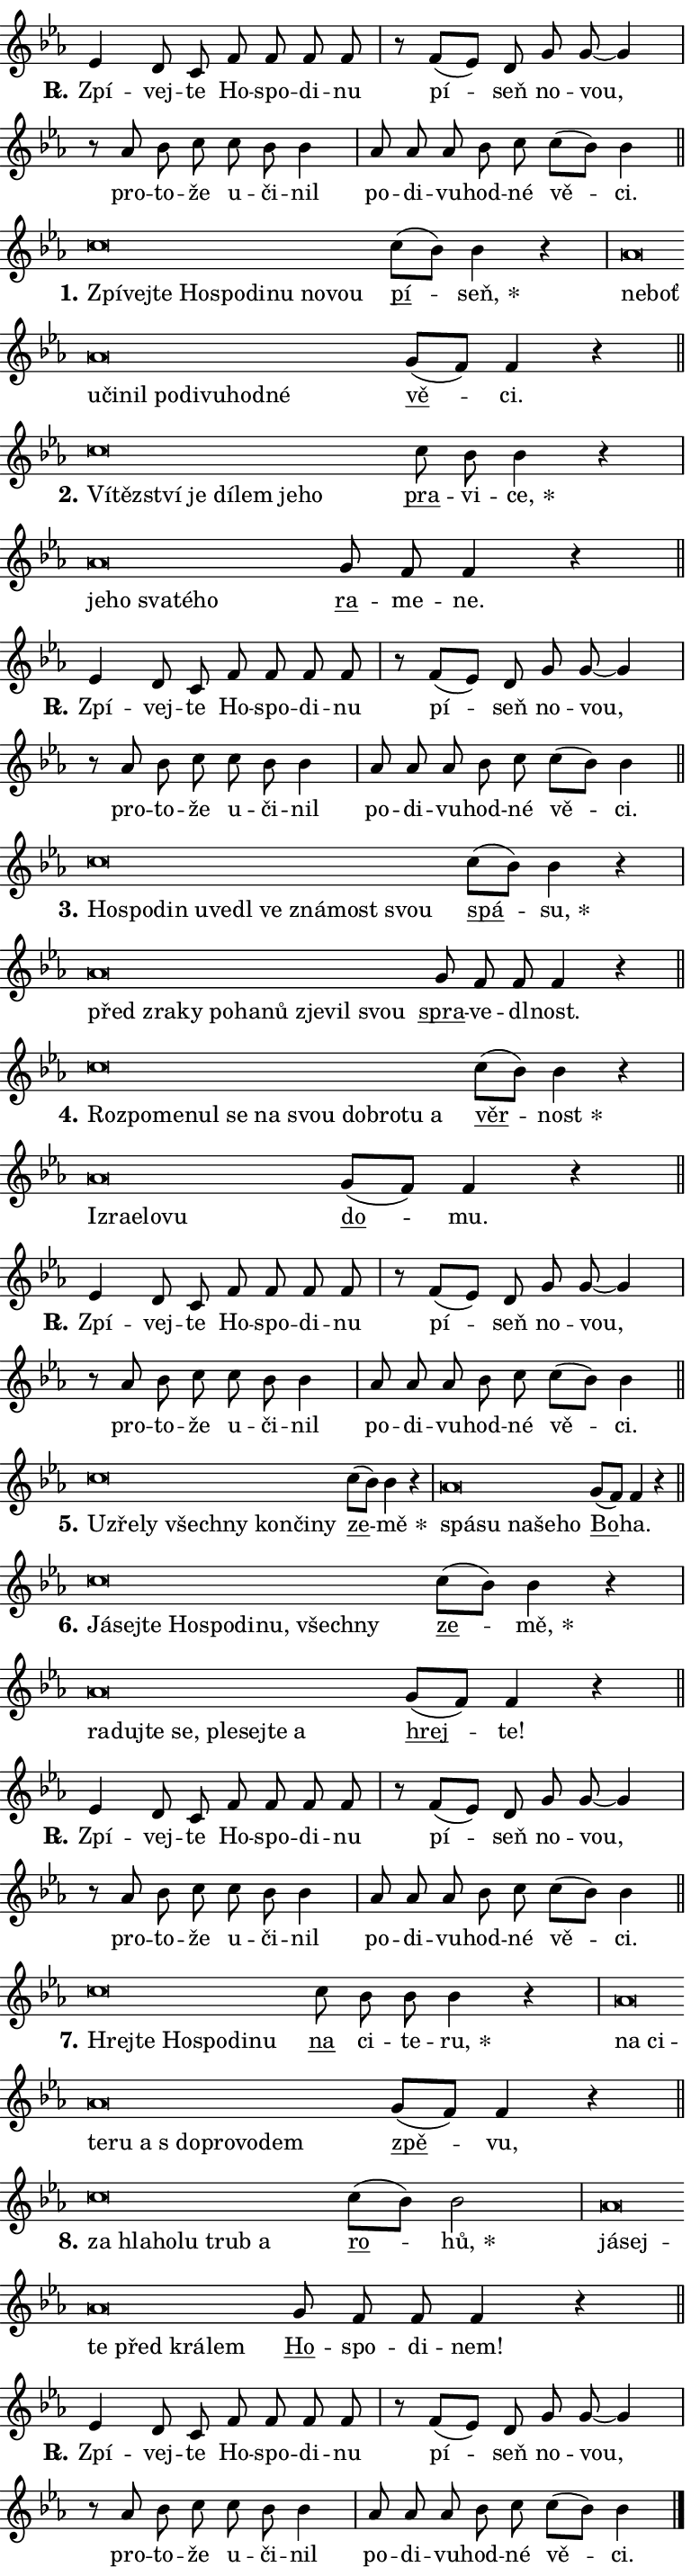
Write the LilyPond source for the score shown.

\version "2.24.0"
\header { tagline = "" }
\paper {
  indent = 0\cm
  top-margin = 0\cm
  right-margin = 0.13\cm % to fit lyric hyphens
  bottom-margin = 0\cm
  left-margin = 0\cm
  paper-width = 13\cm
  page-breaking = #ly:one-page-breaking
  system-system-spacing.basic-distance = #11
  score-system-spacing.basic-distance = #11
  ragged-last = ##f
}


%% Author: Thomas Morley
%% https://lists.gnu.org/archive/html/lilypond-user/2020-05/msg00002.html
#(define (line-position grob)
"Returns position of @var[grob} in current system:
   @code{'start}, if at first time-step
   @code{'end}, if at last time-step
   @code{'middle} otherwise
"
  (let* ((col (ly:item-get-column grob))
         (ln (ly:grob-object col 'left-neighbor))
         (rn (ly:grob-object col 'right-neighbor))
         (col-to-check-left (if (ly:grob? ln) ln col))
         (col-to-check-right (if (ly:grob? rn) rn col))
         (break-dir-left
           (and
             (ly:grob-property col-to-check-left 'non-musical #f)
             (ly:item-break-dir col-to-check-left)))
         (break-dir-right
           (and
             (ly:grob-property col-to-check-right 'non-musical #f)
             (ly:item-break-dir col-to-check-right))))
        (cond ((eqv? 1 break-dir-left) 'start)
              ((eqv? -1 break-dir-right) 'end)
              (else 'middle))))

#(define (tranparent-at-line-position vctor)
  (lambda (grob)
  "Relying on @code{line-position} select the relevant enry from @var{vctor}.
Used to determine transparency,"
    (case (line-position grob)
      ((end) (not (vector-ref vctor 0)))
      ((middle) (not (vector-ref vctor 1)))
      ((start) (not (vector-ref vctor 2))))))

noteHeadBreakVisibility =
#(define-music-function (break-visibility)(vector?)
"Makes @code{NoteHead}s transparent relying on @var{break-visibility}"
#{
  \override NoteHead.transparent =
    #(tranparent-at-line-position break-visibility)
#})

#(define delete-ledgers-for-transparent-note-heads
  (lambda (grob)
    "Reads whether a @code{NoteHead} is transparent.
If so this @code{NoteHead} is removed from @code{'note-heads} from
@var{grob}, which is supposed to be @code{LedgerLineSpanner}.
As a result ledgers are not printed for this @code{NoteHead}"
    (let* ((nhds-array (ly:grob-object grob 'note-heads))
           (nhds-list
             (if (ly:grob-array? nhds-array)
                 (ly:grob-array->list nhds-array)
                 '()))
           ;; Relies on the transparent-property being done before
           ;; Staff.LedgerLineSpanner.after-line-breaking is executed.
           ;; This is fragile ...
           (to-keep
             (remove
               (lambda (nhd)
                 (ly:grob-property nhd 'transparent #f))
               nhds-list)))
      ;; TODO find a better method to iterate over grob-arrays, similiar
      ;; to filter/remove etc for lists
      ;; For now rebuilt from scratch
      (set! (ly:grob-object grob 'note-heads)  '())
      (for-each
        (lambda (nhd)
          (ly:pointer-group-interface::add-grob grob 'note-heads nhd))
        to-keep))))

squashNotes = {
  \override NoteHead.X-extent = #'(-0.2 . 0.2)
  \override NoteHead.Y-extent = #'(-0.75 . 0)
  \override NoteHead.stencil =
    #(lambda (grob)
       (let ((pos (ly:grob-property grob 'staff-position)))
         (begin
           (if (< pos -7) (display "ERROR: Lower brevis then expected\n") (display ""))
           (if (<= pos -6) ly:text-interface::print ly:note-head::print))))
}
unSquashNotes = {
  \revert NoteHead.X-extent
  \revert NoteHead.Y-extent
  \revert NoteHead.stencil
}

hideNotes = \noteHeadBreakVisibility #begin-of-line-visible
unHideNotes = \noteHeadBreakVisibility #all-visible

% work-around for resetting accidentals
% https://lilypond.org/doc/v2.23/Documentation/notation/displaying-rhythms#unmetered-music
cadenzaMeasure = {
  \cadenzaOff
  \partial 1024 s1024
  \cadenzaOn
}

#(define-markup-command (accent layout props text) (markup?)
  "Underline accented syllable"
  (interpret-markup layout props
    #{\markup \override #'(offset . 4.3) \underline { #text }#}))

responsum = \markup \concat {
  "R" \hspace #-1.05 \path #0.1 #'((moveto 0 0.07) (lineto 0.9 0.8)) \hspace #0.05 "."
}

spaceSize = #0.6828661417322834 % exact space size for TeX Gyre Schola

\layout {
  \context {
    \Staff
    \remove "Time_signature_engraver"
    \override LedgerLineSpanner.after-line-breaking = #delete-ledgers-for-transparent-note-heads
  }
  \context {
    \Lyrics {
      \override LyricSpace.minimum-distance = \spaceSize
      \override LyricText.font-name = #"TeX Gyre Schola"
      \override LyricText.font-size = 1
      \override StanzaNumber.font-name = #"TeX Gyre Schola Bold"
      \override StanzaNumber.font-size = 1
    }
  }
  \context {
    \Score 
    \override NoteHead.text =
      #(lambda (grob) 
        (let ((pos (ly:grob-property grob 'staff-position)))
          #{\markup {
            \combine
              \halign #-0.55 \raise #(if (= pos -6) 0 0.5) \override #'(thickness . 2) \draw-line #'(3.2 . 0)
              \musicglyph "noteheads.sM1"
          }#}))
  }
}

% magnetic-lyrics.ily
%
%   written by
%     Jean Abou Samra <jean@abou-samra.fr>
%     Werner Lemberg <wl@gnu.org>
%
%   adapted by
%     Jiri Hon <jiri.hon@gmail.com>
%
% Version 2022-Apr-15

% https://www.mail-archive.com/lilypond-user@gnu.org/msg149350.html

#(define (Left_hyphen_pointer_engraver context)
   "Collect syllable-hyphen-syllable occurrences in lyrics and store
them in properties.  This engraver only looks to the left.  For
example, if the lyrics input is @code{foo -- bar}, it does the
following.

@itemize @bullet
@item
Set the @code{text} property of the @code{LyricHyphen} grob between
@q{foo} and @q{bar} to @code{foo}.

@item
Set the @code{left-hyphen} property of the @code{LyricText} grob with
text @q{foo} to the @code{LyricHyphen} grob between @q{foo} and
@q{bar}.
@end itemize

Use this auxiliary engraver in combination with the
@code{lyric-@/text::@/apply-@/magnetic-@/offset!} hook."
   (let ((hyphen #f)
         (text #f))
     (make-engraver
      (acknowledgers
       ((lyric-syllable-interface engraver grob source-engraver)
        (set! text grob)))
      (end-acknowledgers
       ((lyric-hyphen-interface engraver grob source-engraver)
        ;(when (not (grob::has-interface grob 'lyric-space-interface))
          (set! hyphen grob)));)
      ((stop-translation-timestep engraver)
       (when (and text hyphen)
         (ly:grob-set-object! text 'left-hyphen hyphen))
       (set! text #f)
       (set! hyphen #f)))))

#(define (lyric-text::apply-magnetic-offset! grob)
   "If the space between two syllables is less than the value in
property @code{LyricText@/.details@/.squash-threshold}, move the right
syllable to the left so that it gets concatenated with the left
syllable.

Use this function as a hook for
@code{LyricText@/.after-@/line-@/breaking} if the
@code{Left_@/hyphen_@/pointer_@/engraver} is active."
   (let ((hyphen (ly:grob-object grob 'left-hyphen #f)))
     (when hyphen
       (let ((left-text (ly:spanner-bound hyphen LEFT)))
         (when (grob::has-interface left-text 'lyric-syllable-interface)
           (let* ((common (ly:grob-common-refpoint grob left-text X))
                  (this-x-ext (ly:grob-extent grob common X))
                  (left-x-ext
                   (begin
                     ;; Trigger magnetism for left-text.
                     (ly:grob-property left-text 'after-line-breaking)
                     (ly:grob-extent left-text common X)))
                  ;; `delta` is the gap width between two syllables.
                  (delta (- (interval-start this-x-ext)
                            (interval-end left-x-ext)))
                  (details (ly:grob-property grob 'details))
                  (threshold (assoc-get 'squash-threshold details 0.2)))
             (when (< delta threshold)
               (let* (;; We have to manipulate the input text so that
                      ;; ligatures crossing syllable boundaries are not
                      ;; disabled.  For languages based on the Latin
                      ;; script this is essentially a beautification.
                      ;; However, for non-Western scripts it can be a
                      ;; necessity.
                      (lt (ly:grob-property left-text 'text))
                      (rt (ly:grob-property grob 'text))
                      (is-space (grob::has-interface hyphen 'lyric-space-interface))
                      (space (if is-space " " ""))
                      (extra-delta (if is-space spaceSize 0))
                      ;; Append new syllable.
                      (ltrt-space (if (and (string? lt) (string? rt))
                                (string-append lt space rt)
                                (make-concat-markup (list lt space rt))))
                      ;; Right-align `ltrt` to the right side.
                      (ltrt-space-markup (grob-interpret-markup
                               grob
                               (make-translate-markup
                                (cons (interval-length this-x-ext) 0)
                                (make-right-align-markup ltrt-space)))))
                 (begin
                   ;; Don't print `left-text`.
                   (ly:grob-set-property! left-text 'stencil #f)
                   ;; Set text and stencil (which holds all collected
                   ;; syllables so far) and shift it to the left.
                   (ly:grob-set-property! grob 'text ltrt-space)
                   (ly:grob-set-property! grob 'stencil ltrt-space-markup)
                   (ly:grob-translate-axis! grob (- (- delta extra-delta)) X))))))))))


#(define (lyric-hyphen::displace-bounds-first grob)
   ;; Make very sure this callback isn't triggered too early.
   (let ((left (ly:spanner-bound grob LEFT))
         (right (ly:spanner-bound grob RIGHT)))
     (ly:grob-property left 'after-line-breaking)
     (ly:grob-property right 'after-line-breaking)
     (ly:lyric-hyphen::print grob)))

squashThreshold = #0.4

\layout {
  \context {
    \Lyrics
    \consists #Left_hyphen_pointer_engraver
    \override LyricText.after-line-breaking =
      #lyric-text::apply-magnetic-offset!
    \override LyricHyphen.stencil = #lyric-hyphen::displace-bounds-first
    \override LyricText.details.squash-threshold = \squashThreshold
    \override LyricHyphen.minimum-distance = 0
    \override LyricHyphen.minimum-length = \squashThreshold
  }
}

squashText = \override LyricText.details.squash-threshold = 9999
unSquashText = \override LyricText.details.squash-threshold = \squashThreshold

leftText = \override LyricText.self-alignment-X = #LEFT
unLeftText = \revert LyricText.self-alignment-X

starOffset = #(lambda (grob) 
                (let ((x_offset (ly:self-alignment-interface::aligned-on-x-parent grob)))
                  (if (= x_offset 0) 0 (+ x_offset 1.2))))

star = #(define-music-function (syllable)(string?)
"Append star separator at the end of a syllable"
#{
  \once \override LyricText.X-offset = #starOffset
  \lyricmode { \markup {
    #syllable
    \override #'((font-name . "TeX Gyre Schola Bold")) \hspace #0.2 \lower #0.65 \larger "*"
  } }
#})

starAccent = #(define-music-function (syllable)(string?)
"Append star separator at the end of a syllable and make accent"
#{
  \once \override LyricText.X-offset = #starOffset
  \lyricmode { \markup {
    \accent #syllable
    \override #'((font-name . "TeX Gyre Schola Bold")) \hspace #0.2 \lower #0.65 \larger "*"
  } }
#})

breath = #(define-music-function (syllable)(string?)
"Append breathing indicator at the end of a syllable"
#{
  \lyricmode { \markup { #syllable "+" } }
#})

optionalBreath = #(define-music-function (syllable)(string?)
"Append optional breathing indicator at the end of a syllable"
#{
  \lyricmode { \markup { #syllable "(+)" } }
#})


\score {
    <<
        \new Voice = "melody" { \cadenzaOn \key es \major \relative { es'4 d8 c f f f f \cadenzaMeasure \bar "|" r f[( es)] d \bar "" g g~ g4 \cadenzaMeasure \bar "|" r8 as bes c \bar "" c bes bes4 \cadenzaMeasure \bar "|" as8 as as bes c c[( bes)] bes4 \cadenzaMeasure \bar "||" \break } }
        \new Lyrics \lyricsto "melody" { \lyricmode { \set stanza = \responsum
Zpí -- vej -- te Ho -- spo -- di -- nu pí -- seň no -- vou, pro -- to -- že u -- či -- nil po -- di -- vu -- hod -- né vě -- ci. } }
    >>
    \layout {}
}

\score {
    <<
        \new Voice = "melody" { \cadenzaOn \key es \major \relative { \squashNotes c''\breve*1/16 \hideNotes \breve*1/16 \bar "" \breve*1/16 \bar "" \breve*1/16 \bar "" \breve*1/16 \bar "" \breve*1/16 \bar "" \breve*1/16 \bar "" \breve*1/16 \breve*1/16 \bar "" \unHideNotes \unSquashNotes \bar "" c8[( bes)] bes4 r \cadenzaMeasure \bar "|" \squashNotes as\breve*1/16 \hideNotes \breve*1/16 \bar "" \breve*1/16 \bar "" \breve*1/16 \bar "" \breve*1/16 \bar "" \breve*1/16 \bar "" \breve*1/16 \bar "" \breve*1/16 \bar "" \breve*1/16 \breve*1/16 \bar "" \unHideNotes \unSquashNotes \bar "" g8[( f)] f4 r \cadenzaMeasure \bar "||" \break } }
        \new Lyrics \lyricsto "melody" { \lyricmode { \set stanza = "1."
\leftText Zpí -- \squashText vej -- te Ho -- spo -- di -- nu no -- vou \unLeftText \unSquashText \markup \accent pí -- \star seň, \leftText ne -- \squashText boť u -- či -- nil po -- di -- vu -- hod -- né \unLeftText \unSquashText \markup \accent vě -- ci. } }
    >>
    \layout {}
}

\score {
    <<
        \new Voice = "melody" { \cadenzaOn \key es \major \relative { \squashNotes c''\breve*1/16 \hideNotes \breve*1/16 \bar "" \breve*1/16 \bar "" \breve*1/16 \bar "" \breve*1/16 \bar "" \breve*1/16 \bar "" \breve*1/16 \breve*1/16 \bar "" \unHideNotes \unSquashNotes \bar "" c8 bes bes4 r \cadenzaMeasure \bar "|" \squashNotes as\breve*1/16 \hideNotes \breve*1/16 \bar "" \breve*1/16 \bar "" \breve*1/16 \breve*1/16 \bar "" \unHideNotes \unSquashNotes \bar "" g8 f f4 r \cadenzaMeasure \bar "||" \break } }
        \new Lyrics \lyricsto "melody" { \lyricmode { \set stanza = "2."
\leftText Ví -- \squashText těz -- ství je dí -- lem je -- ho \unLeftText \unSquashText \markup \accent pra -- vi -- \star ce, \leftText je -- \squashText ho sva -- té -- ho \unLeftText \unSquashText \markup \accent ra -- me -- ne. } }
    >>
    \layout {}
}

\score {
    <<
        \new Voice = "melody" { \cadenzaOn \key es \major \relative { es'4 d8 c f f f f \cadenzaMeasure \bar "|" r f[( es)] d \bar "" g g~ g4 \cadenzaMeasure \bar "|" r8 as bes c \bar "" c bes bes4 \cadenzaMeasure \bar "|" as8 as as bes c c[( bes)] bes4 \cadenzaMeasure \bar "||" \break } }
        \new Lyrics \lyricsto "melody" { \lyricmode { \set stanza = \responsum
Zpí -- vej -- te Ho -- spo -- di -- nu pí -- seň no -- vou, pro -- to -- že u -- či -- nil po -- di -- vu -- hod -- né vě -- ci. } }
    >>
    \layout {}
}

\score {
    <<
        \new Voice = "melody" { \cadenzaOn \key es \major \relative { \squashNotes c''\breve*1/16 \hideNotes \breve*1/16 \bar "" \breve*1/16 \bar "" \breve*1/16 \bar "" \breve*1/16 \bar "" \breve*1/16 \bar "" \breve*1/16 \bar "" \breve*1/16 \bar "" \breve*1/16 \breve*1/16 \bar "" \unHideNotes \unSquashNotes \bar "" c8[( bes)] bes4 r \cadenzaMeasure \bar "|" \squashNotes as\breve*1/16 \hideNotes \breve*1/16 \bar "" \breve*1/16 \bar "" \breve*1/16 \bar "" \breve*1/16 \bar "" \breve*1/16 \bar "" \breve*1/16 \bar "" \breve*1/16 \breve*1/16 \bar "" \unHideNotes \unSquashNotes \bar "" g8 f f f4 r \cadenzaMeasure \bar "||" \break } }
        \new Lyrics \lyricsto "melody" { \lyricmode { \set stanza = "3."
\leftText Ho -- \squashText spo -- din u -- ve -- dl ve zná -- most svou \unLeftText \unSquashText \markup \accent spá -- \star su, \leftText před \squashText zra -- ky po -- ha -- nů zje -- vil svou \unLeftText \unSquashText \markup \accent spra -- ve -- dl -- nost. } }
    >>
    \layout {}
}

\score {
    <<
        \new Voice = "melody" { \cadenzaOn \key es \major \relative { \squashNotes c''\breve*1/16 \hideNotes \breve*1/16 \bar "" \breve*1/16 \bar "" \breve*1/16 \bar "" \breve*1/16 \bar "" \breve*1/16 \bar "" \breve*1/16 \bar "" \breve*1/16 \bar "" \breve*1/16 \bar "" \breve*1/16 \breve*1/16 \bar "" \unHideNotes \unSquashNotes \bar "" c8[( bes)] bes4 r \cadenzaMeasure \bar "|" \squashNotes as\breve*1/16 \hideNotes \breve*1/16 \bar "" \breve*1/16 \bar "" \breve*1/16 \breve*1/16 \bar "" \unHideNotes \unSquashNotes \bar "" g8[( f)] f4 r \cadenzaMeasure \bar "||" \break } }
        \new Lyrics \lyricsto "melody" { \lyricmode { \set stanza = "4."
\leftText Roz -- \squashText po -- me -- nul se na svou dob -- ro -- tu a \unLeftText \unSquashText \markup \accent věr -- \star nost \leftText Iz -- \squashText ra -- e -- lo -- vu \unLeftText \unSquashText \markup \accent do -- mu. } }
    >>
    \layout {}
}

\score {
    <<
        \new Voice = "melody" { \cadenzaOn \key es \major \relative { es'4 d8 c f f f f \cadenzaMeasure \bar "|" r f[( es)] d \bar "" g g~ g4 \cadenzaMeasure \bar "|" r8 as bes c \bar "" c bes bes4 \cadenzaMeasure \bar "|" as8 as as bes c c[( bes)] bes4 \cadenzaMeasure \bar "||" \break } }
        \new Lyrics \lyricsto "melody" { \lyricmode { \set stanza = \responsum
Zpí -- vej -- te Ho -- spo -- di -- nu pí -- seň no -- vou, pro -- to -- že u -- či -- nil po -- di -- vu -- hod -- né vě -- ci. } }
    >>
    \layout {}
}

\score {
    <<
        \new Voice = "melody" { \cadenzaOn \key es \major \relative { \squashNotes c''\breve*1/16 \hideNotes \breve*1/16 \bar "" \breve*1/16 \bar "" \breve*1/16 \bar "" \breve*1/16 \bar "" \breve*1/16 \bar "" \breve*1/16 \breve*1/16 \bar "" \unHideNotes \unSquashNotes \bar "" c8[( bes)] bes4 r \cadenzaMeasure \bar "|" \squashNotes as\breve*1/16 \hideNotes \breve*1/16 \bar "" \breve*1/16 \bar "" \breve*1/16 \breve*1/16 \bar "" \unHideNotes \unSquashNotes \bar "" g8[( f)] f4 r \cadenzaMeasure \bar "||" \break } }
        \new Lyrics \lyricsto "melody" { \lyricmode { \set stanza = "5."
\leftText U -- \squashText zře -- ly všech -- ny kon -- či -- ny \unLeftText \unSquashText \markup \accent ze -- \star mě \leftText spá -- \squashText su na -- še -- ho \unLeftText \unSquashText \markup \accent Bo -- ha. } }
    >>
    \layout {}
}

\score {
    <<
        \new Voice = "melody" { \cadenzaOn \key es \major \relative { \squashNotes c''\breve*1/16 \hideNotes \breve*1/16 \bar "" \breve*1/16 \bar "" \breve*1/16 \bar "" \breve*1/16 \bar "" \breve*1/16 \bar "" \breve*1/16 \bar "" \breve*1/16 \breve*1/16 \bar "" \unHideNotes \unSquashNotes \bar "" c8[( bes)] bes4 r \cadenzaMeasure \bar "|" \squashNotes as\breve*1/16 \hideNotes \breve*1/16 \bar "" \breve*1/16 \bar "" \breve*1/16 \bar "" \breve*1/16 \bar "" \breve*1/16 \bar "" \breve*1/16 \breve*1/16 \bar "" \unHideNotes \unSquashNotes \bar "" g8[( f)] f4 r \cadenzaMeasure \bar "||" \break } }
        \new Lyrics \lyricsto "melody" { \lyricmode { \set stanza = "6."
\leftText Já -- \squashText sej -- te Ho -- spo -- di -- nu, všech -- ny \unLeftText \unSquashText \markup \accent ze -- \star mě, \leftText ra -- \squashText duj -- te se, ple -- sej -- te a \unLeftText \unSquashText \markup \accent hrej -- te! } }
    >>
    \layout {}
}

\score {
    <<
        \new Voice = "melody" { \cadenzaOn \key es \major \relative { es'4 d8 c f f f f \cadenzaMeasure \bar "|" r f[( es)] d \bar "" g g~ g4 \cadenzaMeasure \bar "|" r8 as bes c \bar "" c bes bes4 \cadenzaMeasure \bar "|" as8 as as bes c c[( bes)] bes4 \cadenzaMeasure \bar "||" \break } }
        \new Lyrics \lyricsto "melody" { \lyricmode { \set stanza = \responsum
Zpí -- vej -- te Ho -- spo -- di -- nu pí -- seň no -- vou, pro -- to -- že u -- či -- nil po -- di -- vu -- hod -- né vě -- ci. } }
    >>
    \layout {}
}

\score {
    <<
        \new Voice = "melody" { \cadenzaOn \key es \major \relative { \squashNotes c''\breve*1/16 \hideNotes \breve*1/16 \bar "" \breve*1/16 \bar "" \breve*1/16 \bar "" \breve*1/16 \breve*1/16 \bar "" \unHideNotes \unSquashNotes \bar "" c8 bes bes bes4 r \cadenzaMeasure \bar "|" \squashNotes as\breve*1/16 \hideNotes \breve*1/16 \bar "" \breve*1/16 \bar "" \breve*1/16 \bar "" \breve*1/16 \bar "" \breve*1/16 \bar "" \breve*1/16 \bar "" \breve*1/16 \breve*1/16 \bar "" \unHideNotes \unSquashNotes \bar "" g8[( f)] f4 r \cadenzaMeasure \bar "||" \break } }
        \new Lyrics \lyricsto "melody" { \lyricmode { \set stanza = "7."
\leftText Hrej -- \squashText te Ho -- spo -- di -- nu \unLeftText \unSquashText \markup \accent na ci -- te -- \star ru, \leftText na \squashText ci -- te -- ru a "s do" -- pro -- vo -- dem \unLeftText \unSquashText \markup \accent zpě -- vu, } }
    >>
    \layout {}
}

\score {
    <<
        \new Voice = "melody" { \cadenzaOn \key es \major \relative { \squashNotes c''\breve*1/16 \hideNotes \breve*1/16 \bar "" \breve*1/16 \bar "" \breve*1/16 \bar "" \breve*1/16 \breve*1/16 \bar "" \unHideNotes \unSquashNotes \bar "" c8[( bes)] bes2 \cadenzaMeasure \bar "|" \squashNotes as\breve*1/16 \hideNotes \breve*1/16 \bar "" \breve*1/16 \bar "" \breve*1/16 \bar "" \breve*1/16 \breve*1/16 \bar "" \unHideNotes \unSquashNotes \bar "" g8 f f f4 r \cadenzaMeasure \bar "||" \break } }
        \new Lyrics \lyricsto "melody" { \lyricmode { \set stanza = "8."
\leftText za \squashText hla -- ho -- lu trub a \unLeftText \unSquashText \markup \accent ro -- \star hů, \leftText já -- \squashText sej -- te před krá -- lem \unLeftText \unSquashText \markup \accent Ho -- spo -- di -- nem! } }
    >>
    \layout {}
}

\score {
    <<
        \new Voice = "melody" { \cadenzaOn \key es \major \relative { es'4 d8 c f f f f \cadenzaMeasure \bar "|" r f[( es)] d \bar "" g g~ g4 \cadenzaMeasure \bar "|" r8 as bes c \bar "" c bes bes4 \cadenzaMeasure \bar "|" as8 as as bes c c[( bes)] bes4 \cadenzaMeasure \bar "||" \break } \bar "|." }
        \new Lyrics \lyricsto "melody" { \lyricmode { \set stanza = \responsum
Zpí -- vej -- te Ho -- spo -- di -- nu pí -- seň no -- vou, pro -- to -- že u -- či -- nil po -- di -- vu -- hod -- né vě -- ci. } }
    >>
    \layout {}
}
